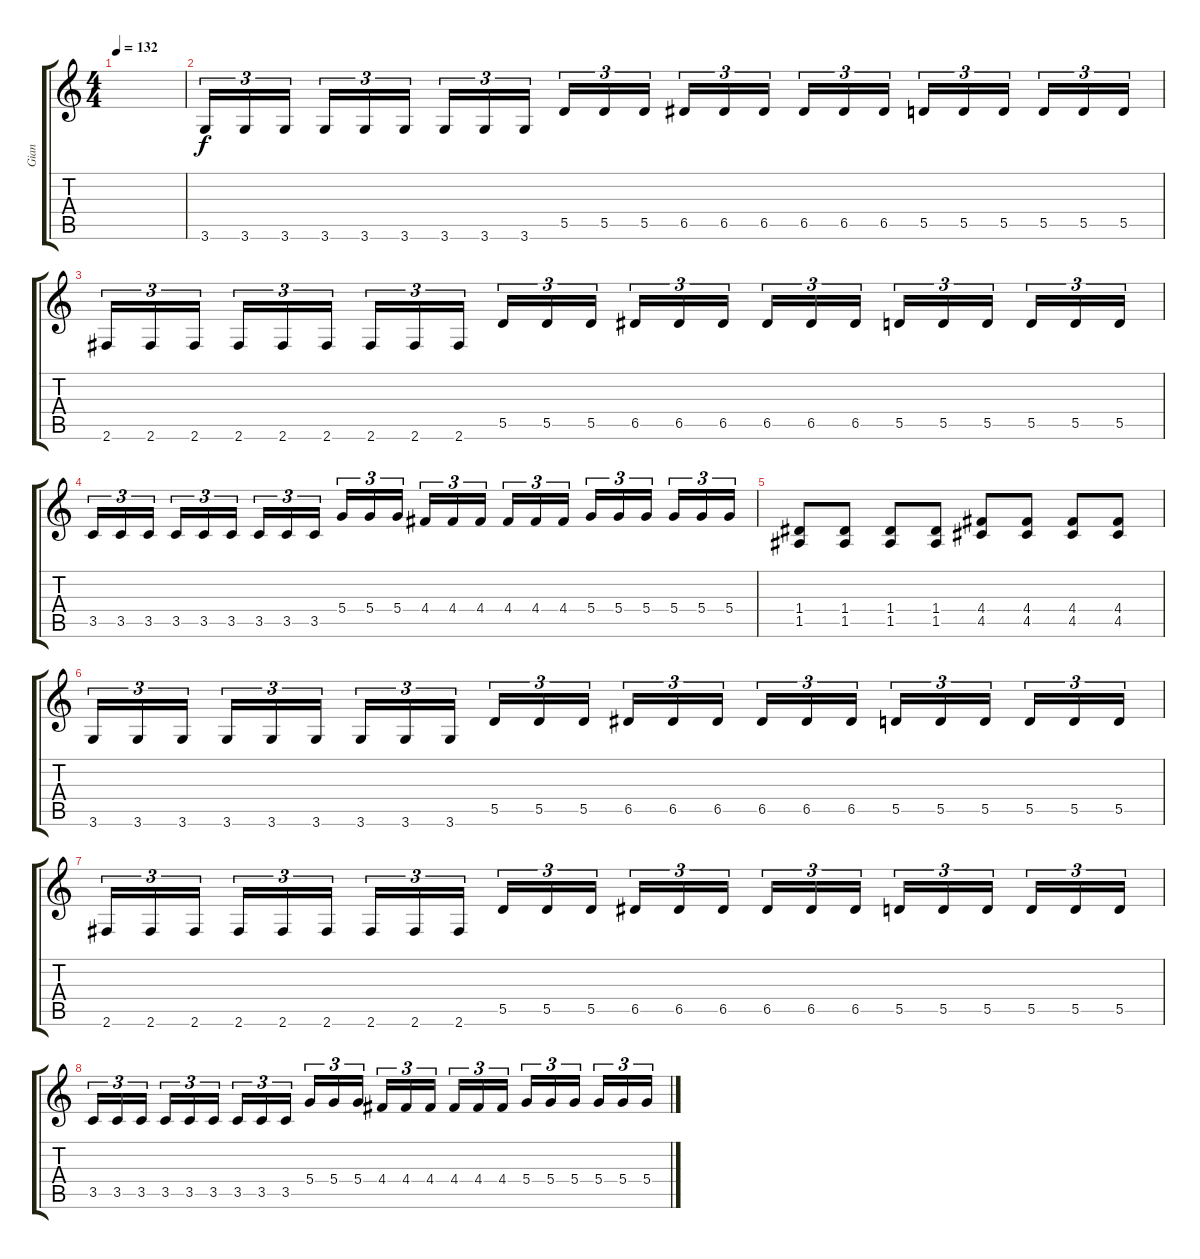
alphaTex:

\track ("Gian" "Gian") {instrument distortionguitar}
\staff {score tabs}
\tuning (E4 B3 G3 D3 A2 E2) {hide}
\ts (4 4)
\tempo 132
\clef g2
\ks c
|
3.6.16{tu (3 2)} 3.6.16{tu (3 2)} 3.6.16{tu (3 2)} 3.6.16{tu (3 2)} 3.6.16{tu (3 2)} 3.6.16{tu (3 2)} 3.6.16{tu (3 2)} 3.6.16{tu (3 2)} 3.6.16{tu (3 2)} 5.5.16{tu (3 2)} 5.5.16{tu (3 2)} 5.5.16{tu (3 2)} 6.5.16{tu (3 2)} 6.5.16{tu (3 2)} 6.5.16{tu (3 2)} 6.5.16{tu (3 2)} 6.5.16{tu (3 2)} 6.5.16{tu (3 2)} 5.5.16{tu (3 2)} 5.5.16{tu (3 2)} 5.5.16{tu (3 2)} 5.5.16{tu (3 2)} 5.5.16{tu (3 2)} 5.5.16{tu (3 2)} |
2.6.16{tu (3 2)} 2.6.16{tu (3 2)} 2.6.16{tu (3 2)} 2.6.16{tu (3 2)} 2.6.16{tu (3 2)} 2.6.16{tu (3 2)} 2.6.16{tu (3 2)} 2.6.16{tu (3 2)} 2.6.16{tu (3 2)} 5.5.16{tu (3 2)} 5.5.16{tu (3 2)} 5.5.16{tu (3 2)} 6.5.16{tu (3 2)} 6.5.16{tu (3 2)} 6.5.16{tu (3 2)} 6.5.16{tu (3 2)} 6.5.16{tu (3 2)} 6.5.16{tu (3 2)} 5.5.16{tu (3 2)} 5.5.16{tu (3 2)} 5.5.16{tu (3 2)} 5.5.16{tu (3 2)} 5.5.16{tu (3 2)} 5.5.16{tu (3 2)} |
3.5.16{tu (3 2)} 3.5.16{tu (3 2)} 3.5.16{tu (3 2)} 3.5.16{tu (3 2)} 3.5.16{tu (3 2)} 3.5.16{tu (3 2)} 3.5.16{tu (3 2)} 3.5.16{tu (3 2)} 3.5.16{tu (3 2)} 5.4.16{tu (3 2)} 5.4.16{tu (3 2)} 5.4.16{tu (3 2)} 4.4.16{tu (3 2)} 4.4.16{tu (3 2)} 4.4.16{tu (3 2)} 4.4.16{tu (3 2)} 4.4.16{tu (3 2)} 4.4.16{tu (3 2)} 5.4.16{tu (3 2)} 5.4.16{tu (3 2)} 5.4.16{tu (3 2)} 5.4.16{tu (3 2)} 5.4.16{tu (3 2)} 5.4.16{tu (3 2)} |
(1.4 1.5).8 (1.4 1.5).8 (1.4 1.5).8 (1.4 1.5).8 (4.4 4.5).8 (4.4 4.5).8 (4.4 4.5).8 (4.4 4.5).8 |
3.6.16{tu (3 2)} 3.6.16{tu (3 2)} 3.6.16{tu (3 2)} 3.6.16{tu (3 2)} 3.6.16{tu (3 2)} 3.6.16{tu (3 2)} 3.6.16{tu (3 2)} 3.6.16{tu (3 2)} 3.6.16{tu (3 2)} 5.5.16{tu (3 2)} 5.5.16{tu (3 2)} 5.5.16{tu (3 2)} 6.5.16{tu (3 2)} 6.5.16{tu (3 2)} 6.5.16{tu (3 2)} 6.5.16{tu (3 2)} 6.5.16{tu (3 2)} 6.5.16{tu (3 2)} 5.5.16{tu (3 2)} 5.5.16{tu (3 2)} 5.5.16{tu (3 2)} 5.5.16{tu (3 2)} 5.5.16{tu (3 2)} 5.5.16{tu (3 2)} |
2.6.16{tu (3 2)} 2.6.16{tu (3 2)} 2.6.16{tu (3 2)} 2.6.16{tu (3 2)} 2.6.16{tu (3 2)} 2.6.16{tu (3 2)} 2.6.16{tu (3 2)} 2.6.16{tu (3 2)} 2.6.16{tu (3 2)} 5.5.16{tu (3 2)} 5.5.16{tu (3 2)} 5.5.16{tu (3 2)} 6.5.16{tu (3 2)} 6.5.16{tu (3 2)} 6.5.16{tu (3 2)} 6.5.16{tu (3 2)} 6.5.16{tu (3 2)} 6.5.16{tu (3 2)} 5.5.16{tu (3 2)} 5.5.16{tu (3 2)} 5.5.16{tu (3 2)} 5.5.16{tu (3 2)} 5.5.16{tu (3 2)} 5.5.16{tu (3 2)} |
3.5.16{tu (3 2)} 3.5.16{tu (3 2)} 3.5.16{tu (3 2)} 3.5.16{tu (3 2)} 3.5.16{tu (3 2)} 3.5.16{tu (3 2)} 3.5.16{tu (3 2)} 3.5.16{tu (3 2)} 3.5.16{tu (3 2)} 5.4.16{tu (3 2)} 5.4.16{tu (3 2)} 5.4.16{tu (3 2)} 4.4.16{tu (3 2)} 4.4.16{tu (3 2)} 4.4.16{tu (3 2)} 4.4.16{tu (3 2)} 4.4.16{tu (3 2)} 4.4.16{tu (3 2)} 5.4.16{tu (3 2)} 5.4.16{tu (3 2)} 5.4.16{tu (3 2)} 5.4.16{tu (3 2)} 5.4.16{tu (3 2)} 5.4.16{tu (3 2)}
